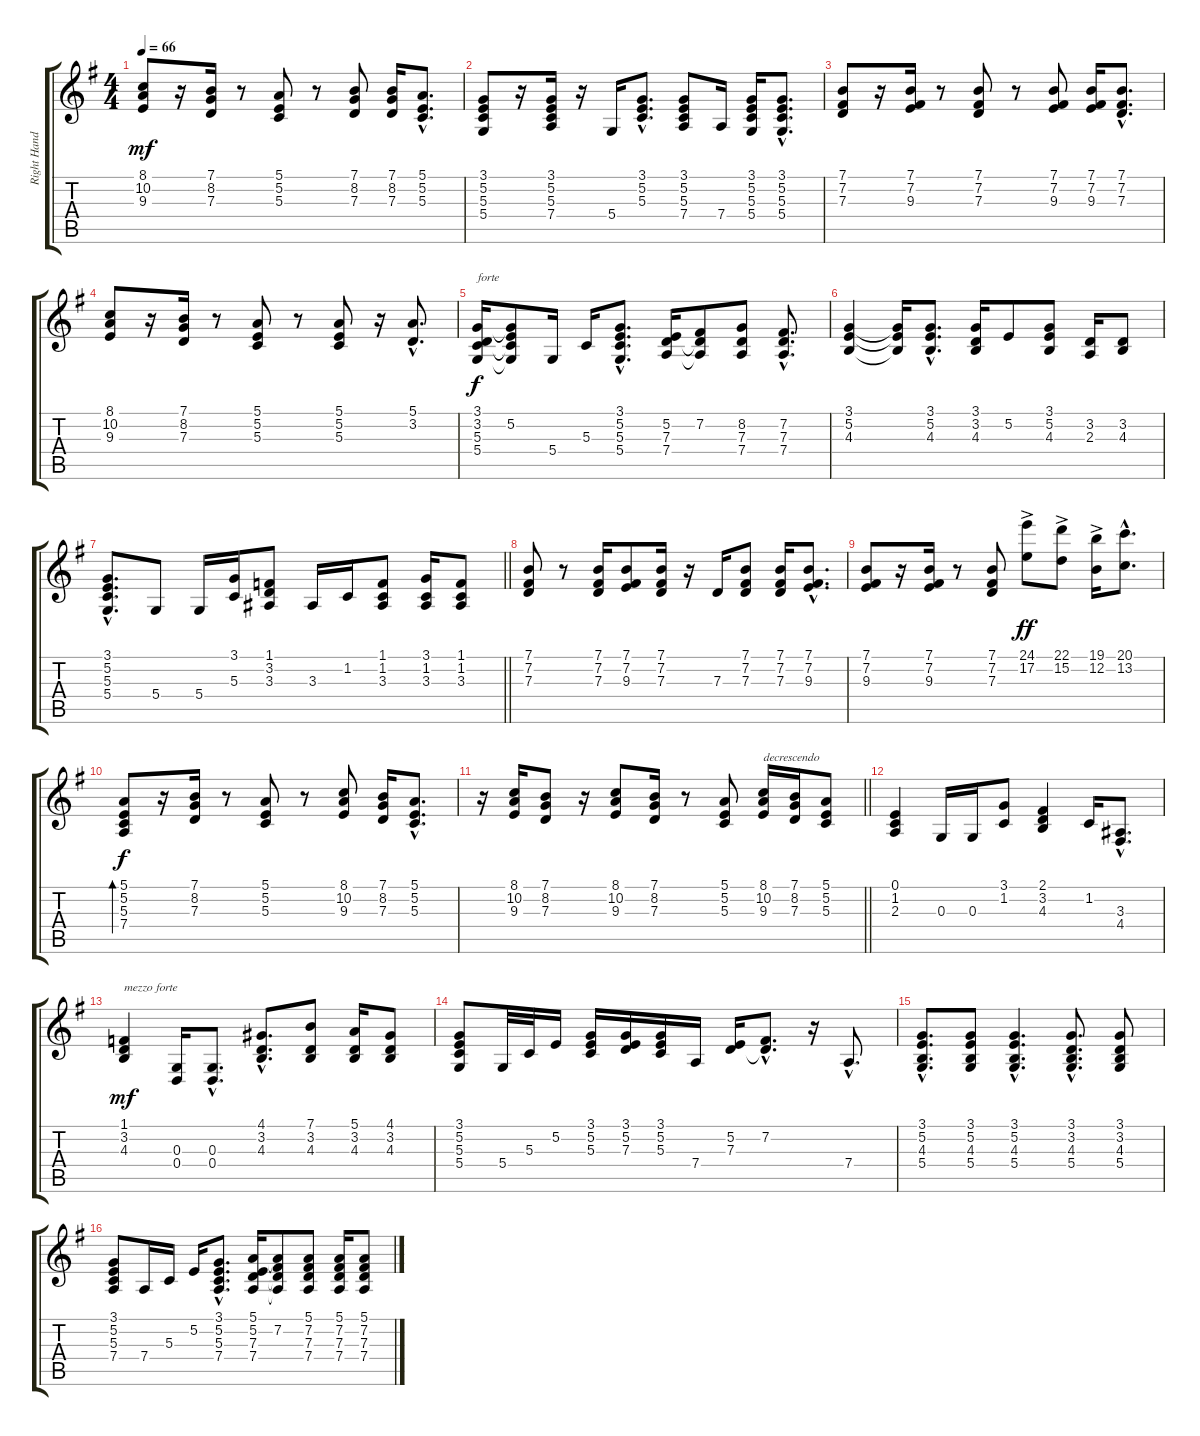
\track ("Right Hand" "Right Hand") {instrument acousticgrandpiano}
\staff {score tabs}
\tuning (E4 B3 G3 D3 A2 E2) {hide}
\ts (4 4)
\tempo 66
\clef g2
\ks g
(8.1 10.2 9.3).8{dy mf} r.16 (7.1 8.2 7.3).16 r.8 (5.1 5.2 5.3).8 r.8 (7.1 8.2 7.3).8 (7.1 8.2 7.3).16 (5.1{hac} 5.2{hac} 5.3{hac}).8{d} |
(3.1 5.2 5.3 5.4).8 r.16 (3.1 5.2 5.3 7.4).16 r.16 5.4.16 (3.1{hac} 5.2{hac} 5.3{hac}).8{d} (3.1 5.2 5.3 7.4).8 7.4.16 (3.1 5.2 5.3 5.4).16 (3.1{hac} 5.2{hac} 5.3{hac} 5.4{hac}).8{d} |
(7.1 7.2 7.3).8 r.16 (7.1 7.2 9.3).16 r.8 (7.1 7.2 7.3).8 r.8 (7.1 7.2 9.3).8 (7.1 7.2 9.3).16 (7.1{hac} 7.2{hac} 7.3{hac}).8{d} |
(8.1 10.2 9.3).8 r.16 (7.1 8.2 7.3).16 r.8 (5.1 5.2 5.3).8 r.8 (5.1 5.2 5.3).8 r.16 (5.1{hac} 3.2{hac}).8{d} |
(3.1 3.2 5.3 5.4).16{txt "forte" dy f} (3.1{t} 5.2 5.3{t} 5.4{t}).8 5.4.16 5.3.16 (3.1{hac} 5.2{hac} 5.3{hac} 5.4{hac}).8{d} (5.2 7.3 7.4).16 (7.2 7.3{t} 7.4{t}).8 (8.2 7.3 7.4).8 (7.2{hac} 7.3{hac} 7.4{hac}).8{d} |
(3.1 5.2 4.3).4 (3.1{t} 5.2{t} 4.3{t}).16 (3.1{hac} 5.2{hac} 4.3{hac}).8{d} (3.1 3.2 4.3).16 5.2.8 (3.1 5.2 4.3).8 (3.2 2.3).16 (3.2 4.3).8 |
\barLineRight lightlight
(3.1{hac} 5.2{hac} 5.3{hac} 5.4{hac}).8{d} 5.4.8 5.4.16 (3.1 5.3).16 (1.1 3.2 3.3).8 3.3.16 1.2.16 (1.1 1.2 3.3).8 (3.1 1.2 3.3).16 (1.1 1.2 3.3).8 |
(7.1 7.2 7.3).8 r.8 (7.1 7.2 7.3).16 (7.1 7.2 9.3).8 (7.1 7.2 7.3).16 r.16 7.3.16 (7.1 7.2 7.3).8 (7.1 7.2 7.3).16 (7.1{hac} 7.2{hac} 9.3{hac}).8{d} |
(7.1 7.2 9.3).8 r.16 (7.1 7.2 9.3).16 r.8 (7.1 7.2 7.3).8 (24.1{ac} 17.2{ac}).8{dy ff} (22.1{ac} 15.2{ac}).8 (19.1{ac} 12.2{ac}).16 (20.1{hac} 13.2{hac}).8{d} |
(5.1 5.2 5.3 7.4).8{bd 240 dy f} r.16 (7.1 8.2 7.3).16 r.8 (5.1 5.2 5.3).8 r.8 (8.1 10.2 9.3).8 (7.1 8.2 7.3).16 (5.1{hac} 5.2{hac} 5.3{hac}).8{d} |
\barLineRight lightlight
r.16 (8.1 10.2 9.3).16 (7.1 8.2 7.3).8 r.16 (8.1 10.2 9.3).8 (7.1 8.2 7.3).16 r.8 (5.1 5.2 5.3).8 (8.1 10.2 9.3).16{txt "decrescendo"} (7.1 8.2 7.3).16 (5.1 5.2 5.3).8 |
(0.1 1.2 2.3).4 0.3.16 0.3.16 (3.1 1.2).8 (2.1 3.2 4.3).4 1.2.16 (3.3{hac} 4.4{hac}).8{d} |
(1.1 3.2 4.3).4{txt "mezzo forte" dy mf} (0.3 0.4).16 (0.3{hac} 0.4{hac}).8{d} (4.1{hac} 3.2{hac} 4.3{hac}).8{d} (7.1 3.2 4.3).8 (5.1 3.2 4.3).16 (4.1 3.2 4.3).8 |
(3.1 5.2 5.3 5.4).8 5.4.32 5.3.32 5.2.16 (3.1 5.2 5.3).16 (3.1 5.2 7.3).16 (3.1 5.2 5.3).16 7.4.16 (5.2 7.3).16 (7.2{hac} 7.3{hac t}).8{d} r.16 7.4{hac}.8{d} |
(3.1{hac} 5.2{hac} 4.3{hac} 5.4{hac}).8{d} (3.1 5.2 4.3 5.4).8 (3.1{hac} 5.2{hac} 4.3{hac} 5.4{hac}).4{d} (3.1{hac} 3.2{hac} 4.3{hac} 5.4{hac}).8{d} (3.1 3.2 4.3 5.4).8 |
(3.1 5.2 5.3 7.4).8 7.4.16 5.3.16 5.2.16 (3.1{hac} 5.2{hac} 5.3{hac} 7.4{hac}).8{d} (5.1 5.2 7.3 7.4).16 (5.1{t} 7.2 7.3{t} 7.4{t}).8 (5.1 7.2 7.3 7.4).8 (5.1 7.2 7.3 7.4).16 (5.1 7.2 7.3 7.4).8
